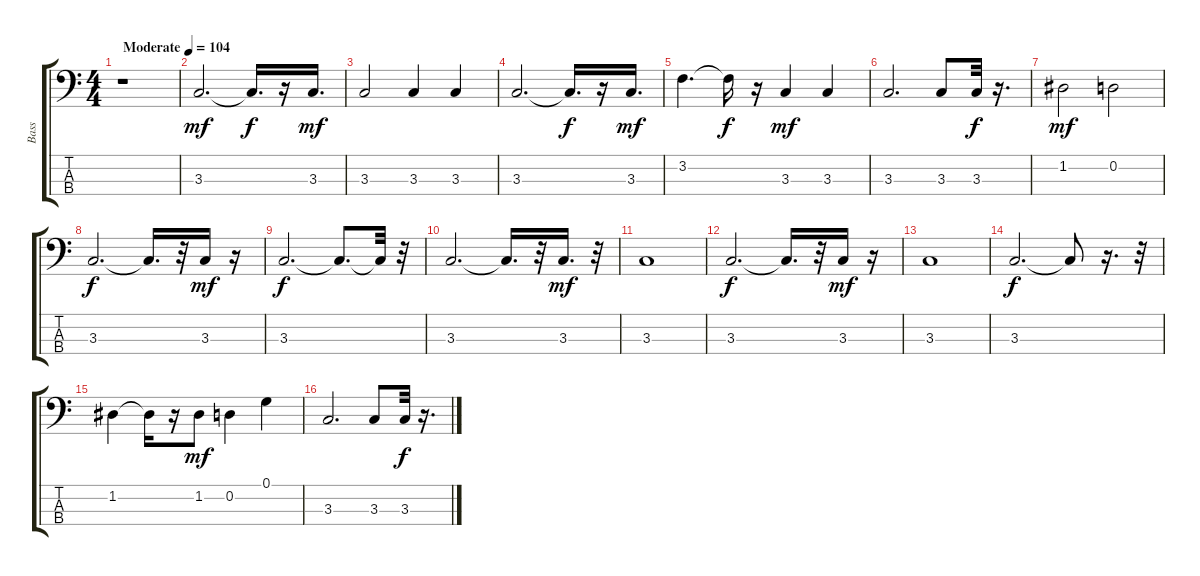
\track ("Bass" "Bass") {instrument fretlessbass}
\staff {score tabs}
\tuning (G2 D2 A1 E1) {hide}
\ts (4 4)
\tempo (104 "Moderate")
\clef f4
\ks c
r.1{dy mf instrument fretlessbass} |
3.3.2{d} 3.3{t}.16{d dy f} r.16 3.3.16{d dy mf} |
3.3.2 3.3.4 3.3.4 |
3.3.2{d} 3.3{t}.16{d dy f} r.16 3.3.16{d dy mf} |
3.2.4{d} 3.2{t}.16{dy f} r.16 3.3.4{dy mf} 3.3.4 |
3.3.2{d} 3.3.8 3.3.32{dy f} r.16{d} |
1.2.2{dy mf} 0.2.2 |
3.3.2{d dy f} 3.3{t}.16{d} r.32 3.3.16{dy mf} r.16 |
3.3.2{d dy f} 3.3{t}.8{d} 3.3{t}.32 r.32 |
3.3.2{d} 3.3{t}.16{d} r.32 3.3.16{d dy mf} r.32 |
3.3.1 |
3.3.2{d dy f} 3.3{t}.16{d} r.32 3.3.16{dy mf} r.16 |
3.3.1 |
3.3.2{d dy f} 3.3{t}.8 r.16{d} r.32 |
1.2.4 1.2{t}.16 r.16 1.2.8{dy mf} 0.2.4 0.1.4 |
3.3.2{d} 3.3.8 3.3.32{dy f} r.16{d}
